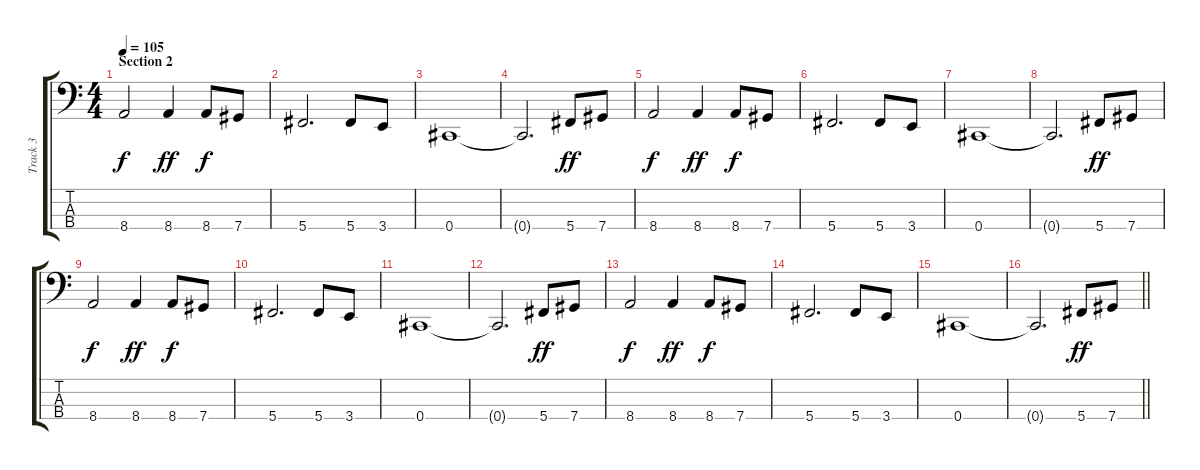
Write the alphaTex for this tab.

\track ("Track 3" "Track 3") {instrument electricbasspick}
\staff {score tabs}
\tuning (Gb2 Db2 Ab1 Db1) {hide}
\ts (4 4)
\section ("" "Section 2")
\tempo 105
\clef f4
\ks c
8.4.2{dy f} 8.4.4{dy ff} 8.4.8{dy f} 7.4.8 |
5.4.2{d} 5.4.8 3.4.8 |
0.4.1 |
0.4{t}.2{d} 5.4.8{dy ff} 7.4.8 |
8.4.2{dy f} 8.4.4{dy ff} 8.4.8{dy f} 7.4.8 |
5.4.2{d} 5.4.8 3.4.8 |
0.4.1 |
0.4{t}.2{d} 5.4.8{dy ff} 7.4.8 |
8.4.2{dy f} 8.4.4{dy ff} 8.4.8{dy f} 7.4.8 |
5.4.2{d} 5.4.8 3.4.8 |
0.4.1 |
0.4{t}.2{d} 5.4.8{dy ff} 7.4.8 |
8.4.2{dy f} 8.4.4{dy ff} 8.4.8{dy f} 7.4.8 |
5.4.2{d} 5.4.8 3.4.8 |
0.4.1 |
\barLineRight lightlight
0.4{t}.2{d} 5.4.8{dy ff} 7.4.8
